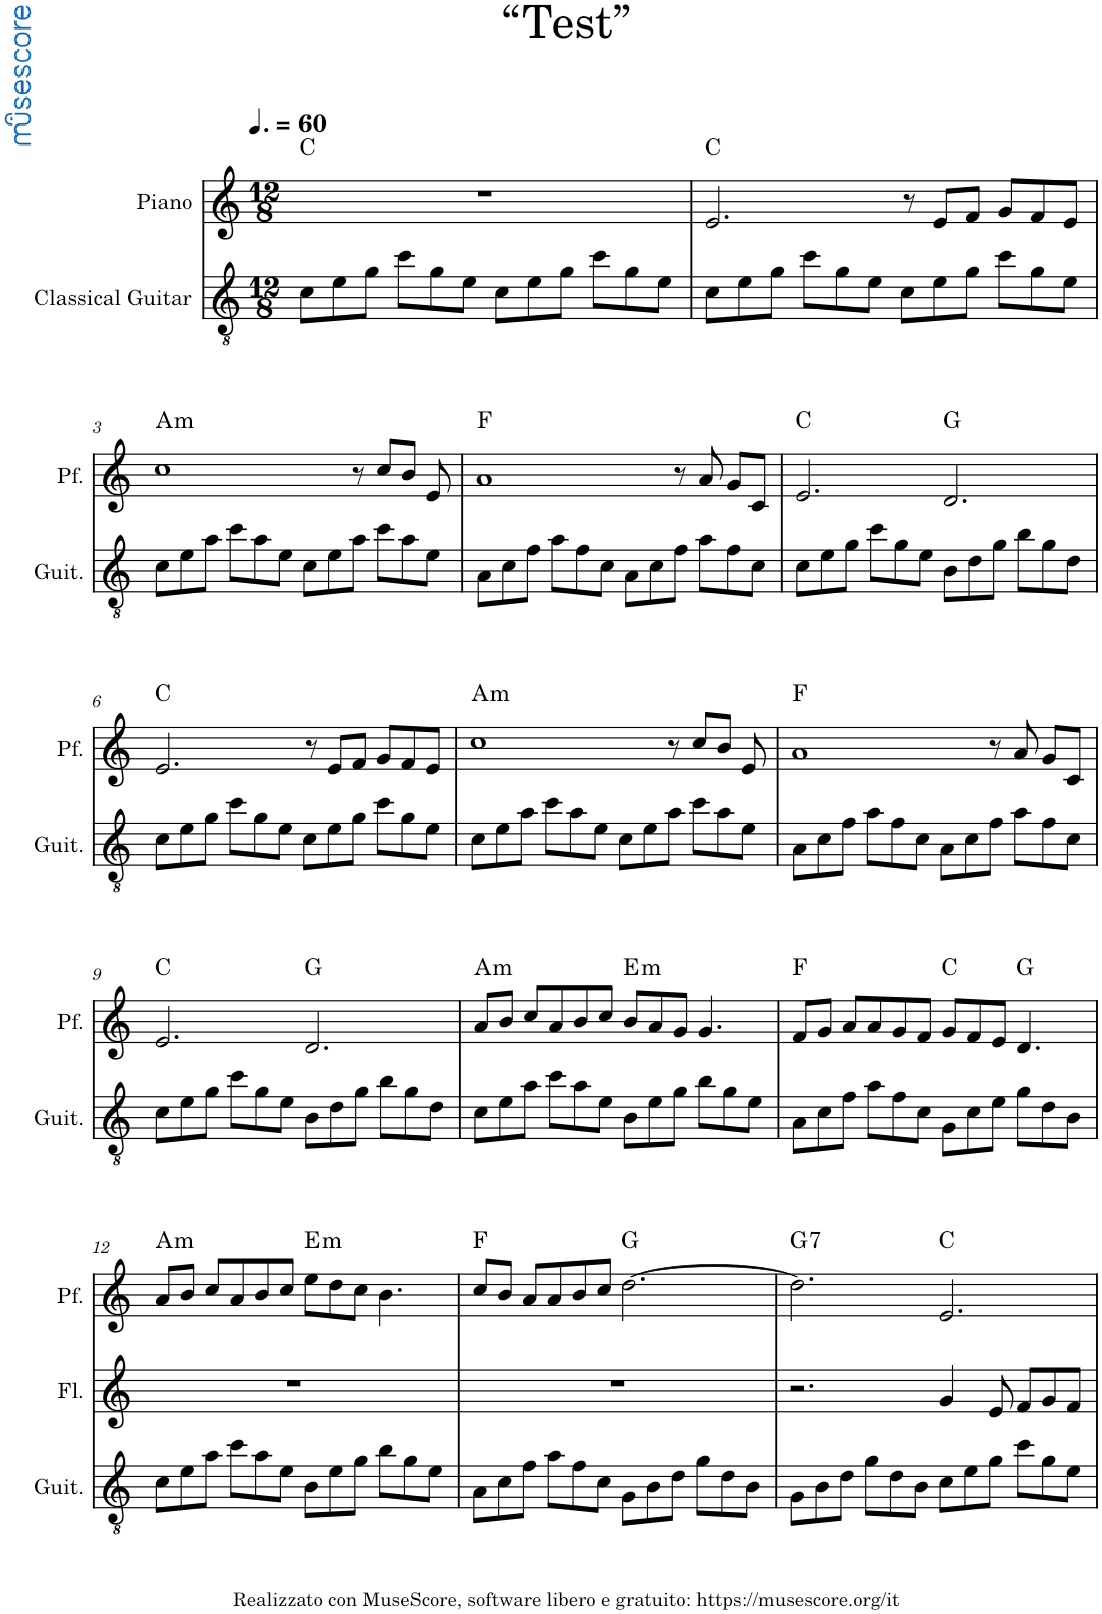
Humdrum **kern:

**kern	**kern	**kern	**harte
*part3	*part2	*part1	*part1
*staff3	*staff2	*staff1	*
*I"Classical Guitar	*I"Flute	*I"Piano	*
*I'Guit.	*I'Fl.	*	*
*	*stria5	*	*
*clefGv2	*clefG2	*clefG2	*
*k[]	*k[]	*k[]	*
*M12/8	*M12/8	*M12/8	*
*MM90	*MM90	*MM90	*
=1	=1	=1	=1
8c\L	1.r	1.r	C:maj
8e\	.	.	.
8g\J	.	.	.
8cc\L	.	.	.
8g\	.	.	.
8e\J	.	.	.
8c\L	.	.	.
8e\	.	.	.
8g\J	.	.	.
8cc\L	.	.	.
8g\	.	.	.
8e\J	.	.	.
=2	=2	=2	=2
8c\L	1.r	2.e/	C:maj
8e\	.	.	.
8g\J	.	.	.
8cc\L	.	.	.
8g\	.	.	.
8e\J	.	.	.
8c\L	.	8r	.
8e\	.	8e/L	.
8g\J	.	8f/J	.
8cc\L	.	8g/L	.
8g\	.	8f/	.
8e\J	.	8e/J	.
!!LO:LB:g=z
=3	=3	=3	=3
!	!	!	!LO:H:kt=m
8c\L	1.r	1cc	A:min
8e\	.	.	.
8a\J	.	.	.
8cc\L	.	.	.
8a\	.	.	.
8e\J	.	.	.
8c\L	.	.	.
8e\	.	.	.
8a\J	.	8r	.
8cc\L	.	8cc/L	.
8a\	.	8b/J	.
8e\J	.	8e/	.
=4	=4	=4	=4
8A\L	1.r	1a	F:maj
8c\	.	.	.
8f\J	.	.	.
8a\L	.	.	.
8f\	.	.	.
8c\J	.	.	.
8A\L	.	.	.
8c\	.	.	.
8f\J	.	8r	.
8a\L	.	8a/	.
8f\	.	8g/L	.
8c\J	.	8c/J	.
=5	=5	=5	=5
8c\L	1.r	2.e/	C:maj
8e\	.	.	.
8g\J	.	.	.
8cc\L	.	.	.
8g\	.	.	.
8e\J	.	.	.
8B\L	.	2.d/	G:maj
8d\	.	.	.
8g\J	.	.	.
8b\L	.	.	.
8g\	.	.	.
8d\J	.	.	.
!!LO:LB:g=z
=6	=6	=6	=6
8c\L	1.r	2.e/	C:maj
8e\	.	.	.
8g\J	.	.	.
8cc\L	.	.	.
8g\	.	.	.
8e\J	.	.	.
8c\L	.	8r	.
8e\	.	8e/L	.
8g\J	.	8f/J	.
8cc\L	.	8g/L	.
8g\	.	8f/	.
8e\J	.	8e/J	.
=7	=7	=7	=7
!	!	!	!LO:H:kt=m
8c\L	1.r	1cc	A:min
8e\	.	.	.
8a\J	.	.	.
8cc\L	.	.	.
8a\	.	.	.
8e\J	.	.	.
8c\L	.	.	.
8e\	.	.	.
8a\J	.	8r	.
8cc\L	.	8cc/L	.
8a\	.	8b/J	.
8e\J	.	8e/	.
=8	=8	=8	=8
8A\L	1.r	1a	F:maj
8c\	.	.	.
8f\J	.	.	.
8a\L	.	.	.
8f\	.	.	.
8c\J	.	.	.
8A\L	.	.	.
8c\	.	.	.
8f\J	.	8r	.
8a\L	.	8a/	.
8f\	.	8g/L	.
8c\J	.	8c/J	.
!!LO:LB:g=z
=9	=9	=9	=9
8c\L	1.r	2.e/	C:maj
8e\	.	.	.
8g\J	.	.	.
8cc\L	.	.	.
8g\	.	.	.
8e\J	.	.	.
8B\L	.	2.d/	G:maj
8d\	.	.	.
8g\J	.	.	.
8b\L	.	.	.
8g\	.	.	.
8d\J	.	.	.
=10	=10	=10	=10
!	!	!	!LO:H:kt=m
8c\L	1.r	8a/L	A:min
8e\	.	8b/J	.
8a\J	.	8cc/L	.
8cc\L	.	8a/	.
8a\	.	8b/	.
8e\J	.	8cc/J	.
!	!	!	!LO:H:kt=m
8B\L	.	8b/L	E:min
8e\	.	8a/	.
8g\J	.	8g/J	.
8b\L	.	4.g/	.
8g\	.	.	.
8e\J	.	.	.
=11	=11	=11	=11
8A\L	1.r	8f/L	F:maj
8c\	.	8g/J	.
8f\J	.	8a/L	.
8a\L	.	8a/	.
8f\	.	8g/	.
8c\J	.	8f/J	.
8G\L	.	8g/L	C:maj
8c\	.	8f/	.
8e\J	.	8e/J	.
8g\L	.	4.d/	G:maj
8d\	.	.	.
8B\J	.	.	.
!!LO:LB:g=z
=12	=12	=12	=12
!	!	!	!LO:H:kt=m
8c\L	1.r	8a/L	A:min
8e\	.	8b/J	.
8a\J	.	8cc/L	.
8cc\L	.	8a/	.
8a\	.	8b/	.
8e\J	.	8cc/J	.
!	!	!	!LO:H:kt=m
8B\L	.	8ee\L	E:min
8e\	.	8dd\	.
8g\J	.	8cc\J	.
8b\L	.	4.b\	.
8g\	.	.	.
8e\J	.	.	.
=13	=13	=13	=13
8A\L	1.r	8cc/L	F:maj
8c\	.	8b/J	.
8f\J	.	8a/L	.
8a\L	.	8a/	.
8f\	.	8b/	.
8c\J	.	8cc/J	.
8G\L	.	[2.dd\	G:maj
8B\	.	.	.
8d\J	.	.	.
8g\L	.	.	.
8d\	.	.	.
8B\J	.	.	.
=14	=14	=14	=14
!	!	!	!LO:H:kt=7
8G\L	2.r	2.dd\]	G:7
8B\	.	.	.
8d\J	.	.	.
8g\L	.	.	.
8d\	.	.	.
8B\J	.	.	.
8c\L	4g/	2.e/	C:maj
8e\	.	.	.
8g\J	8e/	.	.
8cc\L	8f/L	.	.
8g\	8g/	.	.
8e\J	8f/J	.	.
=	=	=	=
*-	*-	*-	*-
